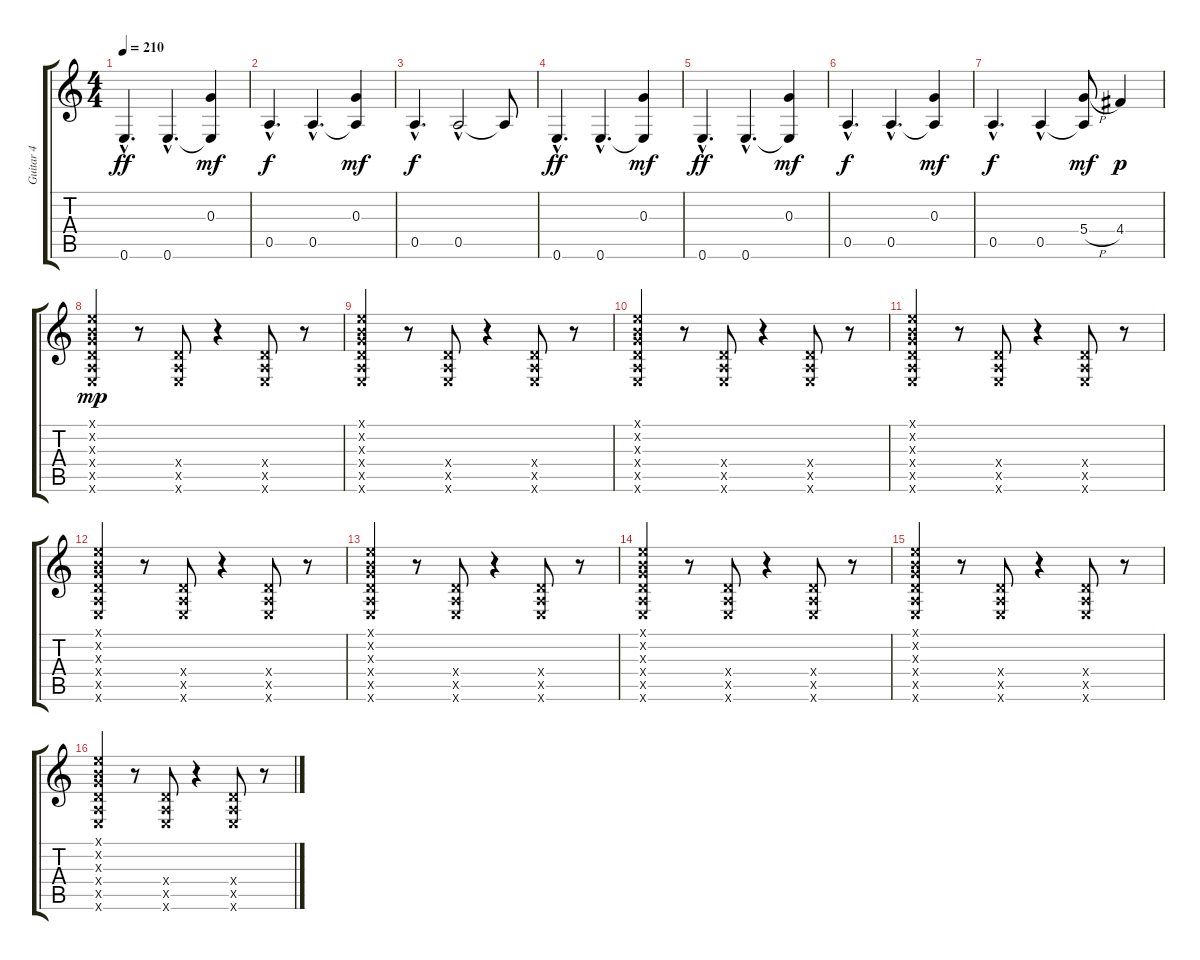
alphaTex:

\track ("Guitar 4" "Guitar 4") {instrument acousticguitarnylon}
\staff {score tabs}
\tuning (E4 B3 G3 D3 A2 E2) {hide}
\ts (4 4)
\tempo 210
\clef g2
\ks c
0.6{hac}.4{d dy ff} 0.6{hac}.4{d} (0.3 0.6{t}).4{dy mf} |
0.5{hac}.4{d dy f} 0.5{hac}.4{d} (0.3 0.5{t}).4{dy mf} |
0.5{hac}.4{d dy f} 0.5{hac}.2 0.5{t}.8 |
0.6{hac}.4{d dy ff} 0.6{hac}.4{d} (0.3 0.6{t}).4{dy mf} |
0.6{hac}.4{d dy ff} 0.6{hac}.4{d} (0.3 0.6{t}).4{dy mf} |
0.5{hac}.4{d dy f} 0.5{hac}.4{d} (0.3 0.5{t}).4{dy mf} |
0.5{hac}.4{d dy f} 0.5{hac}.4 (5.4{h} 0.5{t}).8{dy mf} 4.4.4{dy p} |
(0.1{x} 0.2{x} 0.3{x} 0.4{x} 0.5{x} 0.6{x}).4{dy mp} r.8 (0.4{x} 0.5{x} 0.6{x}).8 r.4 (0.4{x} 0.5{x} 0.6{x}).8 r.8 |
(0.1{x} 0.2{x} 0.3{x} 0.4{x} 0.5{x} 0.6{x}).4 r.8 (0.4{x} 0.5{x} 0.6{x}).8 r.4 (0.4{x} 0.5{x} 0.6{x}).8 r.8 |
(0.1{x} 0.2{x} 0.3{x} 0.4{x} 0.5{x} 0.6{x}).4 r.8 (0.4{x} 0.5{x} 0.6{x}).8 r.4 (0.4{x} 0.5{x} 0.6{x}).8 r.8 |
(0.1{x} 0.2{x} 0.3{x} 0.4{x} 0.5{x} 0.6{x}).4 r.8 (0.4{x} 0.5{x} 0.6{x}).8 r.4 (0.4{x} 0.5{x} 0.6{x}).8 r.8 |
(0.1{x} 0.2{x} 0.3{x} 0.4{x} 0.5{x} 0.6{x}).4 r.8 (0.4{x} 0.5{x} 0.6{x}).8 r.4 (0.4{x} 0.5{x} 0.6{x}).8 r.8 |
(0.1{x} 0.2{x} 0.3{x} 0.4{x} 0.5{x} 0.6{x}).4 r.8 (0.4{x} 0.5{x} 0.6{x}).8 r.4 (0.4{x} 0.5{x} 0.6{x}).8 r.8 |
(0.1{x} 0.2{x} 0.3{x} 0.4{x} 0.5{x} 0.6{x}).4 r.8 (0.4{x} 0.5{x} 0.6{x}).8 r.4 (0.4{x} 0.5{x} 0.6{x}).8 r.8 |
(0.1{x} 0.2{x} 0.3{x} 0.4{x} 0.5{x} 0.6{x}).4 r.8 (0.4{x} 0.5{x} 0.6{x}).8 r.4 (0.4{x} 0.5{x} 0.6{x}).8 r.8 |
(0.1{x} 0.2{x} 0.3{x} 0.4{x} 0.5{x} 0.6{x}).4 r.8 (0.4{x} 0.5{x} 0.6{x}).8 r.4 (0.4{x} 0.5{x} 0.6{x}).8 r.8
